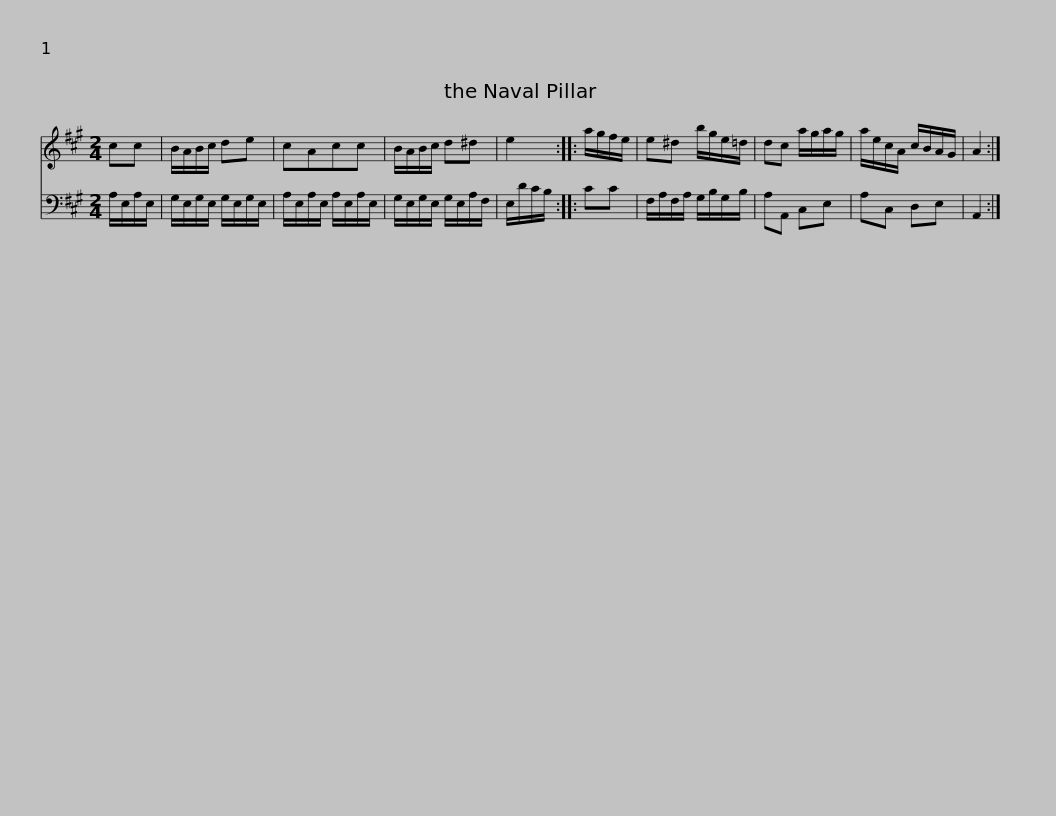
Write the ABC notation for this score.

X:1
%%score 1 2
L:1/8
M:2/4
I:linebreak $
K:A
V:1 treble
V:2 bass
V:1
 cc | B/A/B/c/ de | cAcc | B/A/B/c/ d^d | e2 :: %5
 a/g/f/e/ | e^d b/g/e/=d/ |$ dc a/g/a/g/ | a/e/c/A/ c/B/A/G/ | A2 :| %10
V:2
 A,/E,/A,/E,/ | G,/E,/G,/E,/ G,/E,/G,/E,/ | A,/E,/A,/E,/ A,/E,/A,/E,/ | G,/E,/G,/E,/ G,/E,/A,/F,/ | E,/D/C/B,/ :: %5
 CC | F,/A,/F,/A,/ G,/B,/G,/B,/ |$ A,A,, C,E, | A,C, D,E, | A,,2 :| %10
